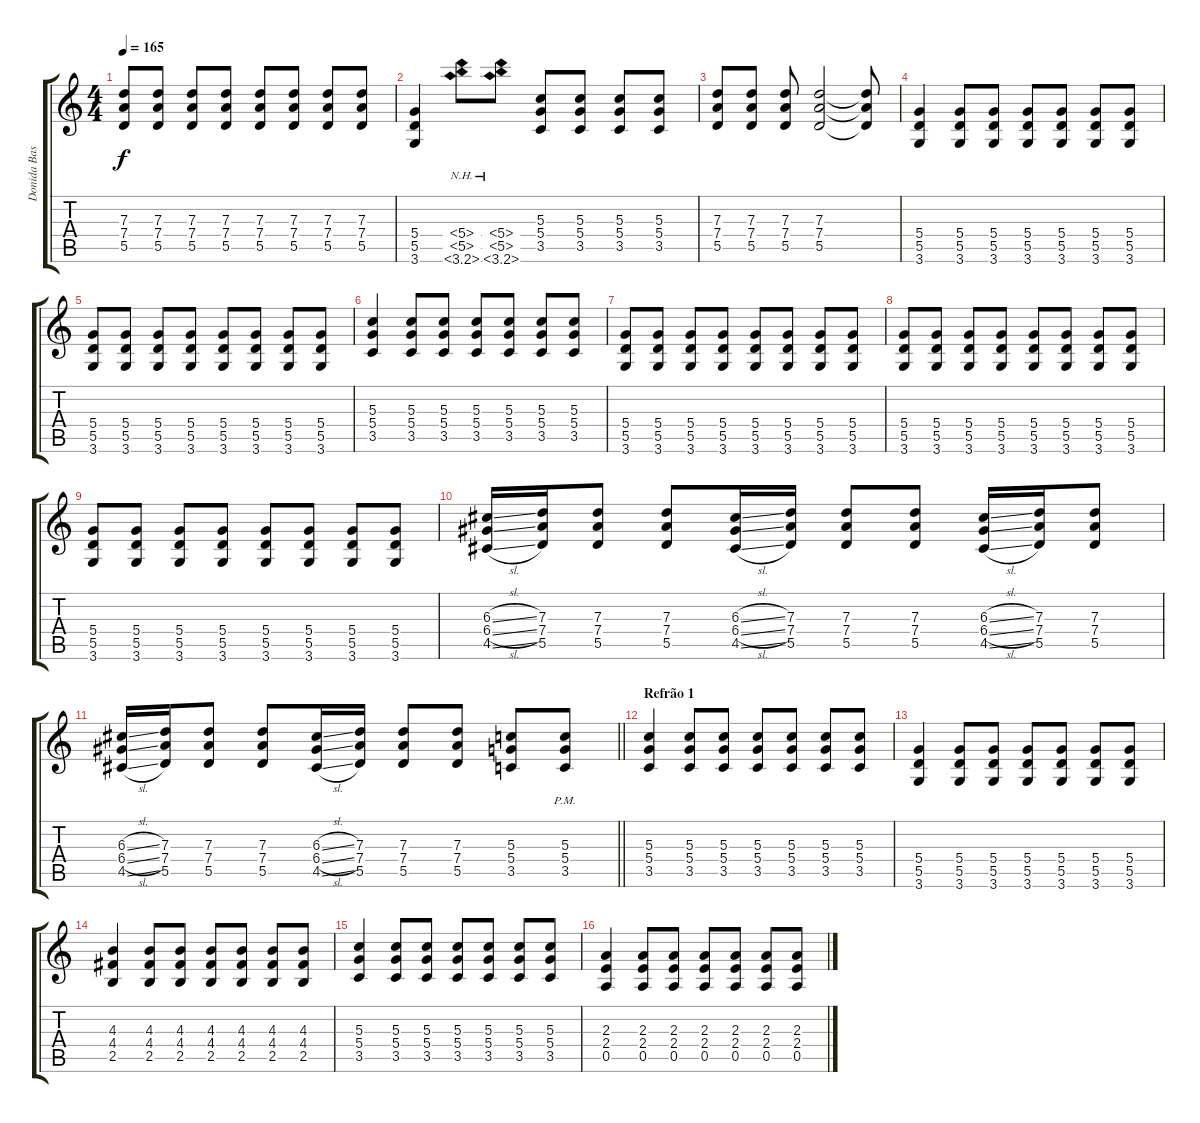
\track ("Donida Base" "Donida Bas") {instrument distortionguitar}
\staff {score tabs}
\tuning (E4 B3 G3 D3 A2 E2) {hide}
\ts (4 4)
\tempo 165
\clef g2
\ks c
(7.3 7.4 5.5).8{dy f} (7.3 7.4 5.5).8 (7.3 7.4 5.5).8 (7.3 7.4 5.5).8 (7.3 7.4 5.5).8 (7.3 7.4 5.5).8 (7.3 7.4 5.5).8 (7.3 7.4 5.5).8 |
(5.4 5.5 3.6).4 (5.4{nh} 5.5{nh} 3.6{nh}).8 (5.4{nh} 5.5{nh} 3.6{nh}).8 (5.3 5.4 3.5).8 (5.3 5.4 3.5).8 (5.3 5.4 3.5).8 (5.3 5.4 3.5).8 |
(7.3 7.4 5.5).8 (7.3 7.4 5.5).8 (7.3 7.4 5.5).8 (7.3 7.4 5.5).2 (7.3{t} 7.4{t} 5.5{t}).8 |
(5.4 5.5 3.6).4 (5.4 5.5 3.6).8 (5.4 5.5 3.6).8 (5.4 5.5 3.6).8 (5.4 5.5 3.6).8 (5.4 5.5 3.6).8 (5.4 5.5 3.6).8 |
(5.4 5.5 3.6).8 (5.4 5.5 3.6).8 (5.4 5.5 3.6).8 (5.4 5.5 3.6).8 (5.4 5.5 3.6).8 (5.4 5.5 3.6).8 (5.4 5.5 3.6).8 (5.4 5.5 3.6).8 |
(5.3 5.4 3.5).4 (5.3 5.4 3.5).8 (5.3 5.4 3.5).8 (5.3 5.4 3.5).8 (5.3 5.4 3.5).8 (5.3 5.4 3.5).8 (5.3 5.4 3.5).8 |
(5.4 5.5 3.6).8 (5.4 5.5 3.6).8 (5.4 5.5 3.6).8 (5.4 5.5 3.6).8 (5.4 5.5 3.6).8 (5.4 5.5 3.6).8 (5.4 5.5 3.6).8 (5.4 5.5 3.6).8 |
(5.4 5.5 3.6).8 (5.4 5.5 3.6).8 (5.4 5.5 3.6).8 (5.4 5.5 3.6).8 (5.4 5.5 3.6).8 (5.4 5.5 3.6).8 (5.4 5.5 3.6).8 (5.4 5.5 3.6).8 |
(5.4 5.5 3.6).8 (5.4 5.5 3.6).8 (5.4 5.5 3.6).8 (5.4 5.5 3.6).8 (5.4 5.5 3.6).8 (5.4 5.5 3.6).8 (5.4 5.5 3.6).8 (5.4 5.5 3.6).8 |
(6.3{sl} 6.4{sl} 4.5{sl}).16 (7.3 7.4 5.5).16 (7.3 7.4 5.5).8 (7.3 7.4 5.5).8 (6.3{sl} 6.4{sl} 4.5{sl}).16 (7.3 7.4 5.5).16 (7.3 7.4 5.5).8 (7.3 7.4 5.5).8 (6.3{sl} 6.4{sl} 4.5{sl}).16 (7.3 7.4 5.5).16 (7.3 7.4 5.5).8 |
\barLineRight lightlight
(6.3{sl} 6.4{sl} 4.5{sl}).16 (7.3 7.4 5.5).16 (7.3 7.4 5.5).8 (7.3 7.4 5.5).8 (6.3{sl} 6.4{sl} 4.5{sl}).16 (7.3 7.4 5.5).16 (7.3 7.4 5.5).8 (7.3 7.4 5.5).8 (5.3 5.4 3.5).8 (5.3{pm} 5.4{pm} 3.5{pm}).8 |
\section ("" "Refrão 1")
(5.3 5.4 3.5).4 (5.3 5.4 3.5).8 (5.3 5.4 3.5).8 (5.3 5.4 3.5).8 (5.3 5.4 3.5).8 (5.3 5.4 3.5).8 (5.3 5.4 3.5).8 |
(5.4 5.5 3.6).4 (5.4 5.5 3.6).8 (5.4 5.5 3.6).8 (5.4 5.5 3.6).8 (5.4 5.5 3.6).8 (5.4 5.5 3.6).8 (5.4 5.5 3.6).8 |
(4.3 4.4 2.5).4 (4.3 4.4 2.5).8 (4.3 4.4 2.5).8 (4.3 4.4 2.5).8 (4.3 4.4 2.5).8 (4.3 4.4 2.5).8 (4.3 4.4 2.5).8 |
(5.3 5.4 3.5).4 (5.3 5.4 3.5).8 (5.3 5.4 3.5).8 (5.3 5.4 3.5).8 (5.3 5.4 3.5).8 (5.3 5.4 3.5).8 (5.3 5.4 3.5).8 |
(2.3 2.4 0.5).4 (2.3 2.4 0.5).8 (2.3 2.4 0.5).8 (2.3 2.4 0.5).8 (2.3 2.4 0.5).8 (2.3 2.4 0.5).8 (2.3 2.4 0.5).8
